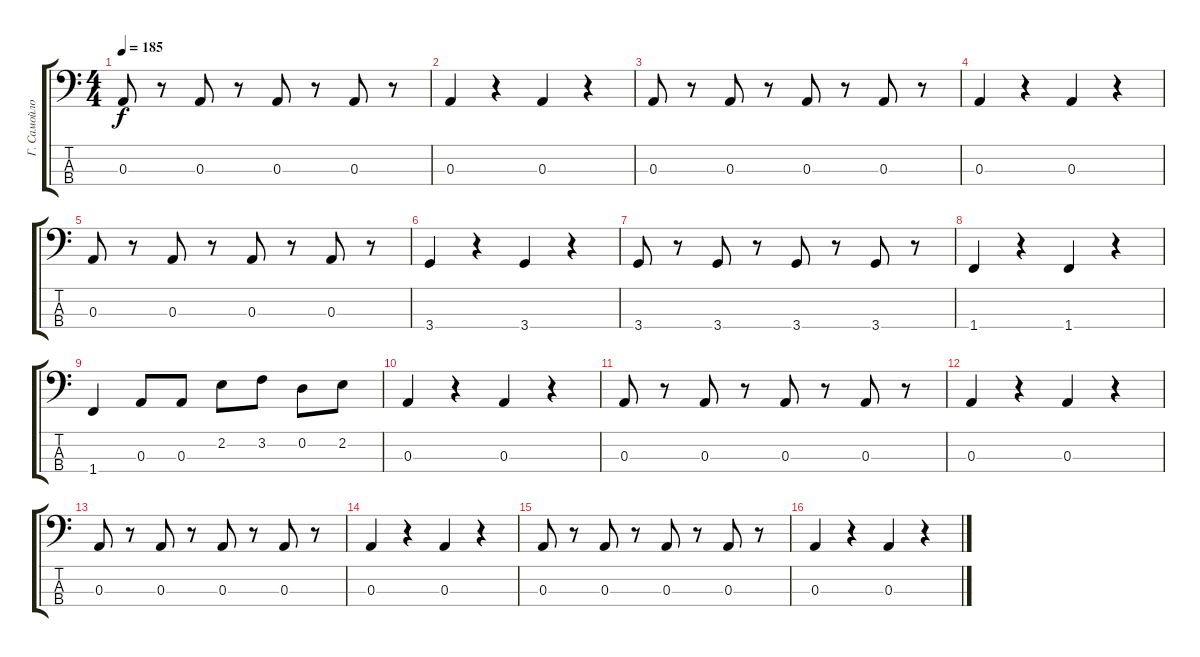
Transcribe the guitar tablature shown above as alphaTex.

\track ("Г. Самойлов" "Г. Самойло") {instrument electricbassfinger}
\staff {score tabs}
\tuning (G2 D2 A1 E1) {hide}
\ts (4 4)
\tempo 185
\clef f4
\ks c
0.3.8{dy f} r.8 0.3.8 r.8 0.3.8 r.8 0.3.8 r.8 |
0.3.4 r.4 0.3.4 r.4 |
0.3.8 r.8 0.3.8 r.8 0.3.8 r.8 0.3.8 r.8 |
0.3.4 r.4 0.3.4 r.4 |
0.3.8 r.8 0.3.8 r.8 0.3.8 r.8 0.3.8 r.8 |
3.4.4 r.4 3.4.4 r.4 |
3.4.8 r.8 3.4.8 r.8 3.4.8 r.8 3.4.8 r.8 |
1.4.4 r.4 1.4.4 r.4 |
1.4.4 0.3.8 0.3.8 2.2.8 3.2.8 0.2.8 2.2.8 |
0.3.4 r.4 0.3.4 r.4 |
0.3.8 r.8 0.3.8 r.8 0.3.8 r.8 0.3.8 r.8 |
0.3.4 r.4 0.3.4 r.4 |
0.3.8 r.8 0.3.8 r.8 0.3.8 r.8 0.3.8 r.8 |
0.3.4 r.4 0.3.4 r.4 |
0.3.8 r.8 0.3.8 r.8 0.3.8 r.8 0.3.8 r.8 |
0.3.4 r.4 0.3.4 r.4
